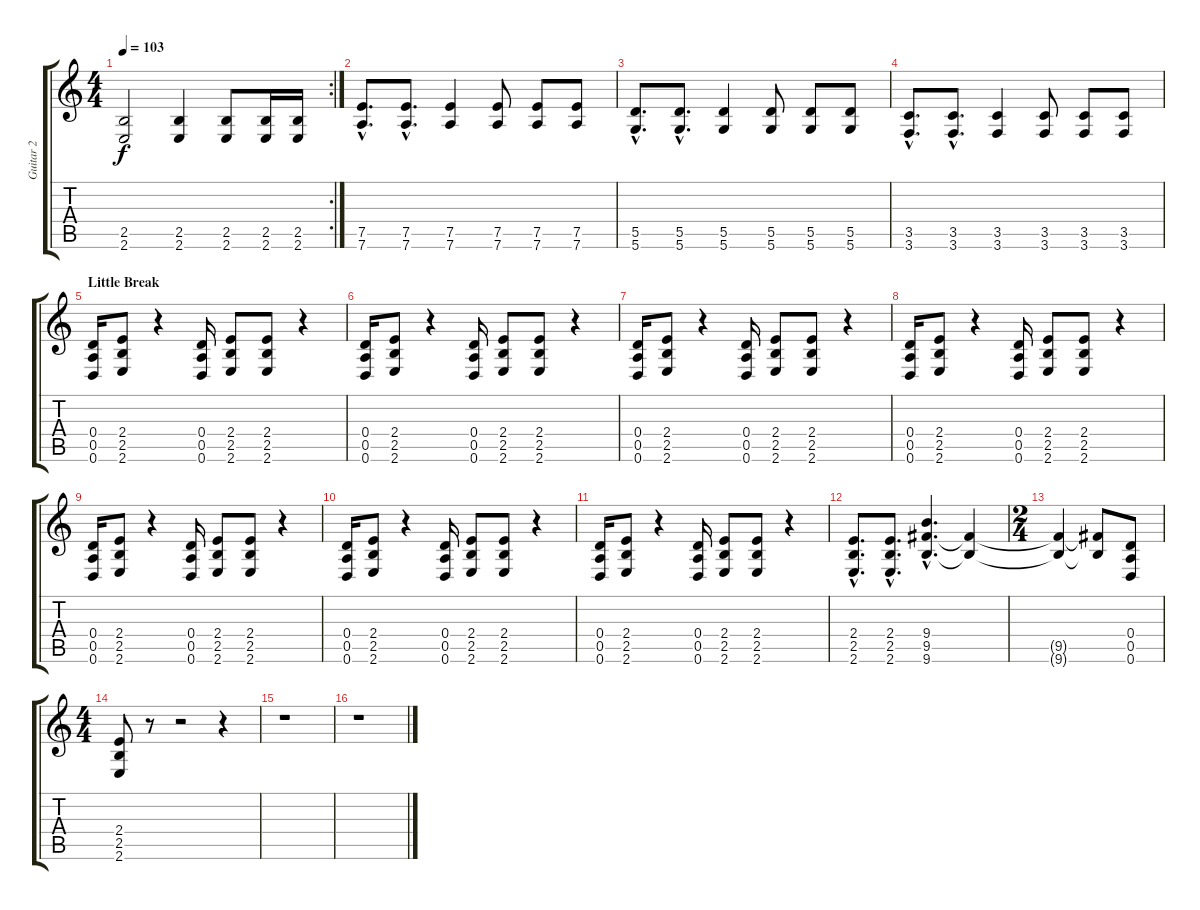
\track ("Guitar 2" "Guitar 2") {instrument distortionguitar}
\staff {score tabs}
\tuning (E4 B3 G3 D3 A2 D2) {hide}
\rc 2
\ts (4 4)
\tempo 103
\clef g2
\ks c
(2.5 2.6).2{dy f} (2.5 2.6).4 (2.5 2.6).8 (2.5 2.6).16 (2.5 2.6).16 |
(7.5{hac} 7.6{hac}).8{d} (7.5{hac} 7.6{hac}).8{d} (7.5 7.6).4 (7.5 7.6).8 (7.5 7.6).8 (7.5 7.6).8 |
(5.5{hac} 5.6{hac}).8{d} (5.5{hac} 5.6{hac}).8{d} (5.5 5.6).4 (5.5 5.6).8 (5.5 5.6).8 (5.5 5.6).8 |
(3.5{hac} 3.6{hac}).8{d} (3.5{hac} 3.6{hac}).8{d} (3.5 3.6).4 (3.5 3.6).8 (3.5 3.6).8 (3.5 3.6).8 |
\section ("" "Little Break")
(0.4 0.5 0.6).16 (2.4 2.5 2.6).8 r.4 (0.4 0.5 0.6).16 (2.4 2.5 2.6).8 (2.4 2.5 2.6).8 r.4 |
(0.4 0.5 0.6).16 (2.4 2.5 2.6).8 r.4 (0.4 0.5 0.6).16 (2.4 2.5 2.6).8 (2.4 2.5 2.6).8 r.4 |
(0.4 0.5 0.6).16 (2.4 2.5 2.6).8 r.4 (0.4 0.5 0.6).16 (2.4 2.5 2.6).8 (2.4 2.5 2.6).8 r.4 |
(0.4 0.5 0.6).16 (2.4 2.5 2.6).8 r.4 (0.4 0.5 0.6).16 (2.4 2.5 2.6).8 (2.4 2.5 2.6).8 r.4 |
(0.4 0.5 0.6).16 (2.4 2.5 2.6).8 r.4 (0.4 0.5 0.6).16 (2.4 2.5 2.6).8 (2.4 2.5 2.6).8 r.4 |
(0.4 0.5 0.6).16 (2.4 2.5 2.6).8 r.4 (0.4 0.5 0.6).16 (2.4 2.5 2.6).8 (2.4 2.5 2.6).8 r.4 |
(0.4 0.5 0.6).16 (2.4 2.5 2.6).8 r.4 (0.4 0.5 0.6).16 (2.4 2.5 2.6).8 (2.4 2.5 2.6).8 r.4 |
(2.4{hac} 2.5{hac} 2.6{hac}).8{d} (2.4{hac} 2.5{hac} 2.6{hac}).8{d} (9.4{hac} 9.5{hac} 9.6{hac}).4{d} (9.5{t} 9.6{t}).4 |
\ts (2 4)
(9.5{t} 9.6{t}).4 (9.5{t} 9.6{t}).8 (0.4 0.5 0.6).8 |
\ts (4 4)
(2.4 2.5 2.6).8 r.8 r.2 r.4 |
r.1 |
r.1
